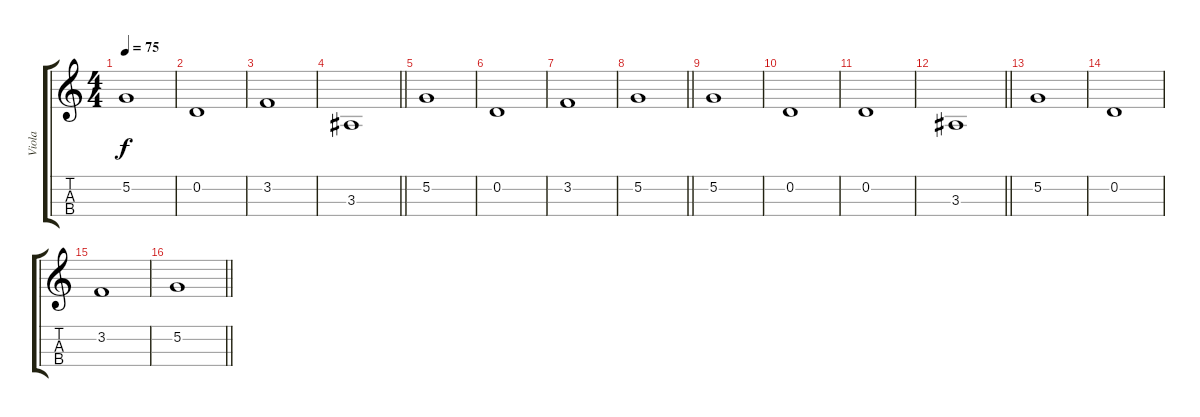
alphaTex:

\track ("Viola" "Viola") {instrument stringensemble1}
\staff {score tabs}
\tuning (A4 D4 G3 C3) {hide}
\ts (4 4)
\tempo 75
\clef g2
\ks c
5.2.1{dy f instrument stringensemble1} |
0.2.1 |
3.2.1 |
\barLineRight lightlight
3.3.1 |
5.2.1 |
0.2.1 |
3.2.1 |
\barLineRight lightlight
5.2.1 |
5.2.1 |
0.2.1 |
0.2.1 |
\barLineRight lightlight
3.3.1 |
5.2.1 |
0.2.1 |
3.2.1 |
\barLineRight lightlight
5.2.1
